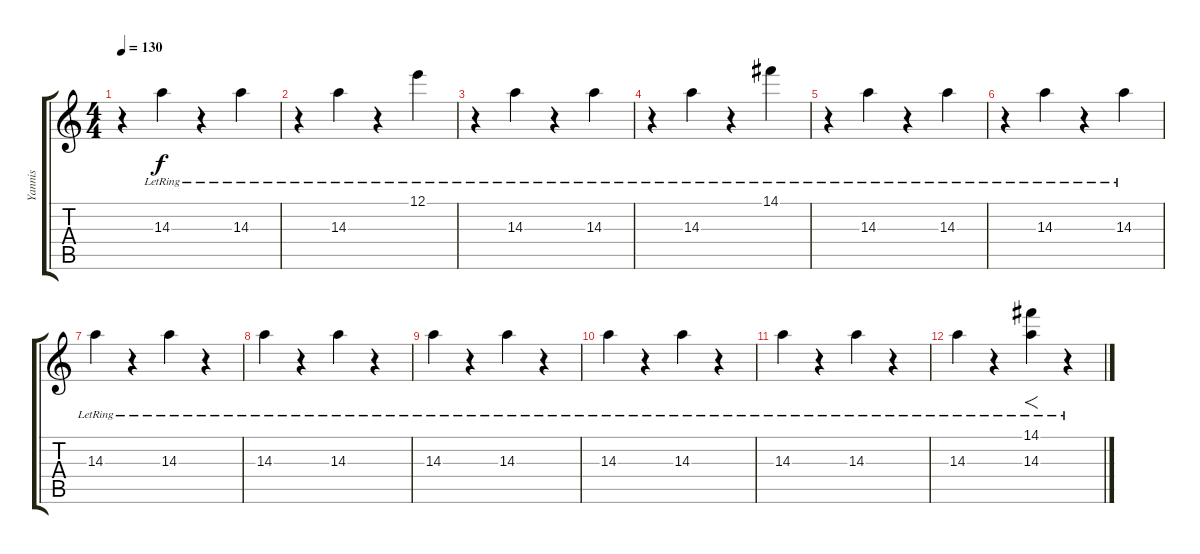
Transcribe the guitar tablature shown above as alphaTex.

\track ("Yannis" "Yannis") {instrument electricguitarclean}
\staff {score tabs}
\tuning (E4 B3 G3 D3 A2 E2) {hide}
\ts (4 4)
\tempo 130
\clef g2
\ks c
r.4{dy f} 14.3{lr}.4 r.4 14.3{lr}.4 |
r.4 14.3{lr}.4 r.4 12.1{lr}.4 |
r.4 14.3{lr}.4 r.4 14.3{lr}.4 |
r.4 14.3{lr}.4 r.4 14.1{lr}.4 |
r.4 14.3{lr}.4 r.4 14.3{lr}.4 |
r.4 14.3{lr}.4 r.4 14.3{lr}.4 |
14.3{lr}.4 r.4 14.3{lr}.4 r.4 |
14.3{lr}.4 r.4 14.3{lr}.4 r.4 |
14.3{lr}.4 r.4 14.3{lr}.4 r.4 |
14.3{lr}.4 r.4 14.3{lr}.4 r.4 |
14.3{lr}.4 r.4 14.3{lr}.4 r.4 |
14.3{lr}.4 r.4 (14.1 14.3{lr}).4{f} r.4
